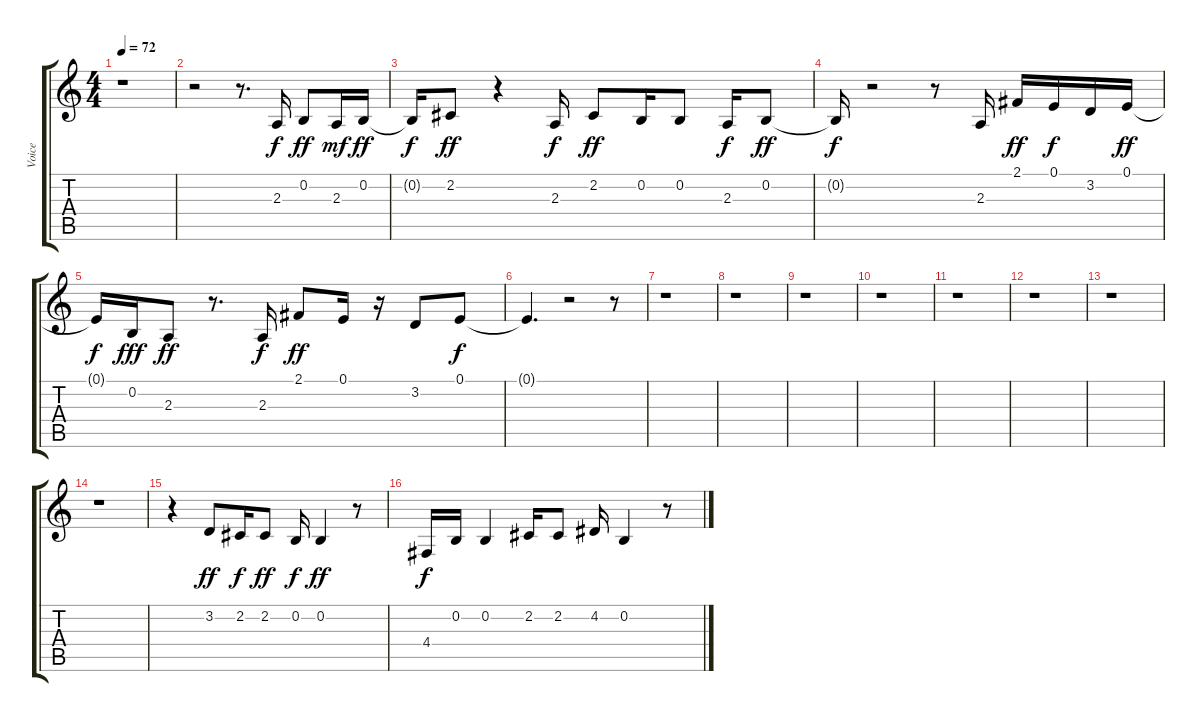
\track ("Voice" "Voice") {instrument tenorsax}
\staff {score tabs}
\tuning (E4 B3 G3 D3 A2 E2) {hide}
\ts (4 4)
\tempo 72
\clef g2
\ks c
r.1{dy f} |
r.2 r.8{d} 2.3.16 0.2.8{dy ff} 2.3.16{dy mf} 0.2.16{dy ff} |
0.2{t}.16{dy f} 2.2.8{dy ff} r.4 2.3.16{dy f} 2.2.8{dy ff} 0.2.16 0.2.8 2.3.16{dy f} 0.2.8{dy ff} |
0.2{t}.16{dy f} r.2 r.8 2.3.16 2.1.16{dy ff} 0.1.16{dy f} 3.2.16 0.1.16{dy ff} |
0.1{t}.16{dy f} 0.2.16{dy fff} 2.3.8{dy ff} r.8{d} 2.3.16{dy f} 2.1.8{dy ff} 0.1.16 r.16 3.2.8 0.1.8{dy f} |
0.1{t}.4{d} r.2 r.8 |
r.1 |
r.1 |
r.1 |
r.1 |
r.1 |
r.1 |
r.1 |
r.1 |
r.4 3.2.8{dy ff} 2.2.16{dy f} 2.2.8{dy ff} 0.2.16{dy f} 0.2.4{dy ff} r.8 |
4.4.16{dy f} 0.2.16 0.2.4 2.2.16 2.2.8 4.2.16 0.2.4 r.8
